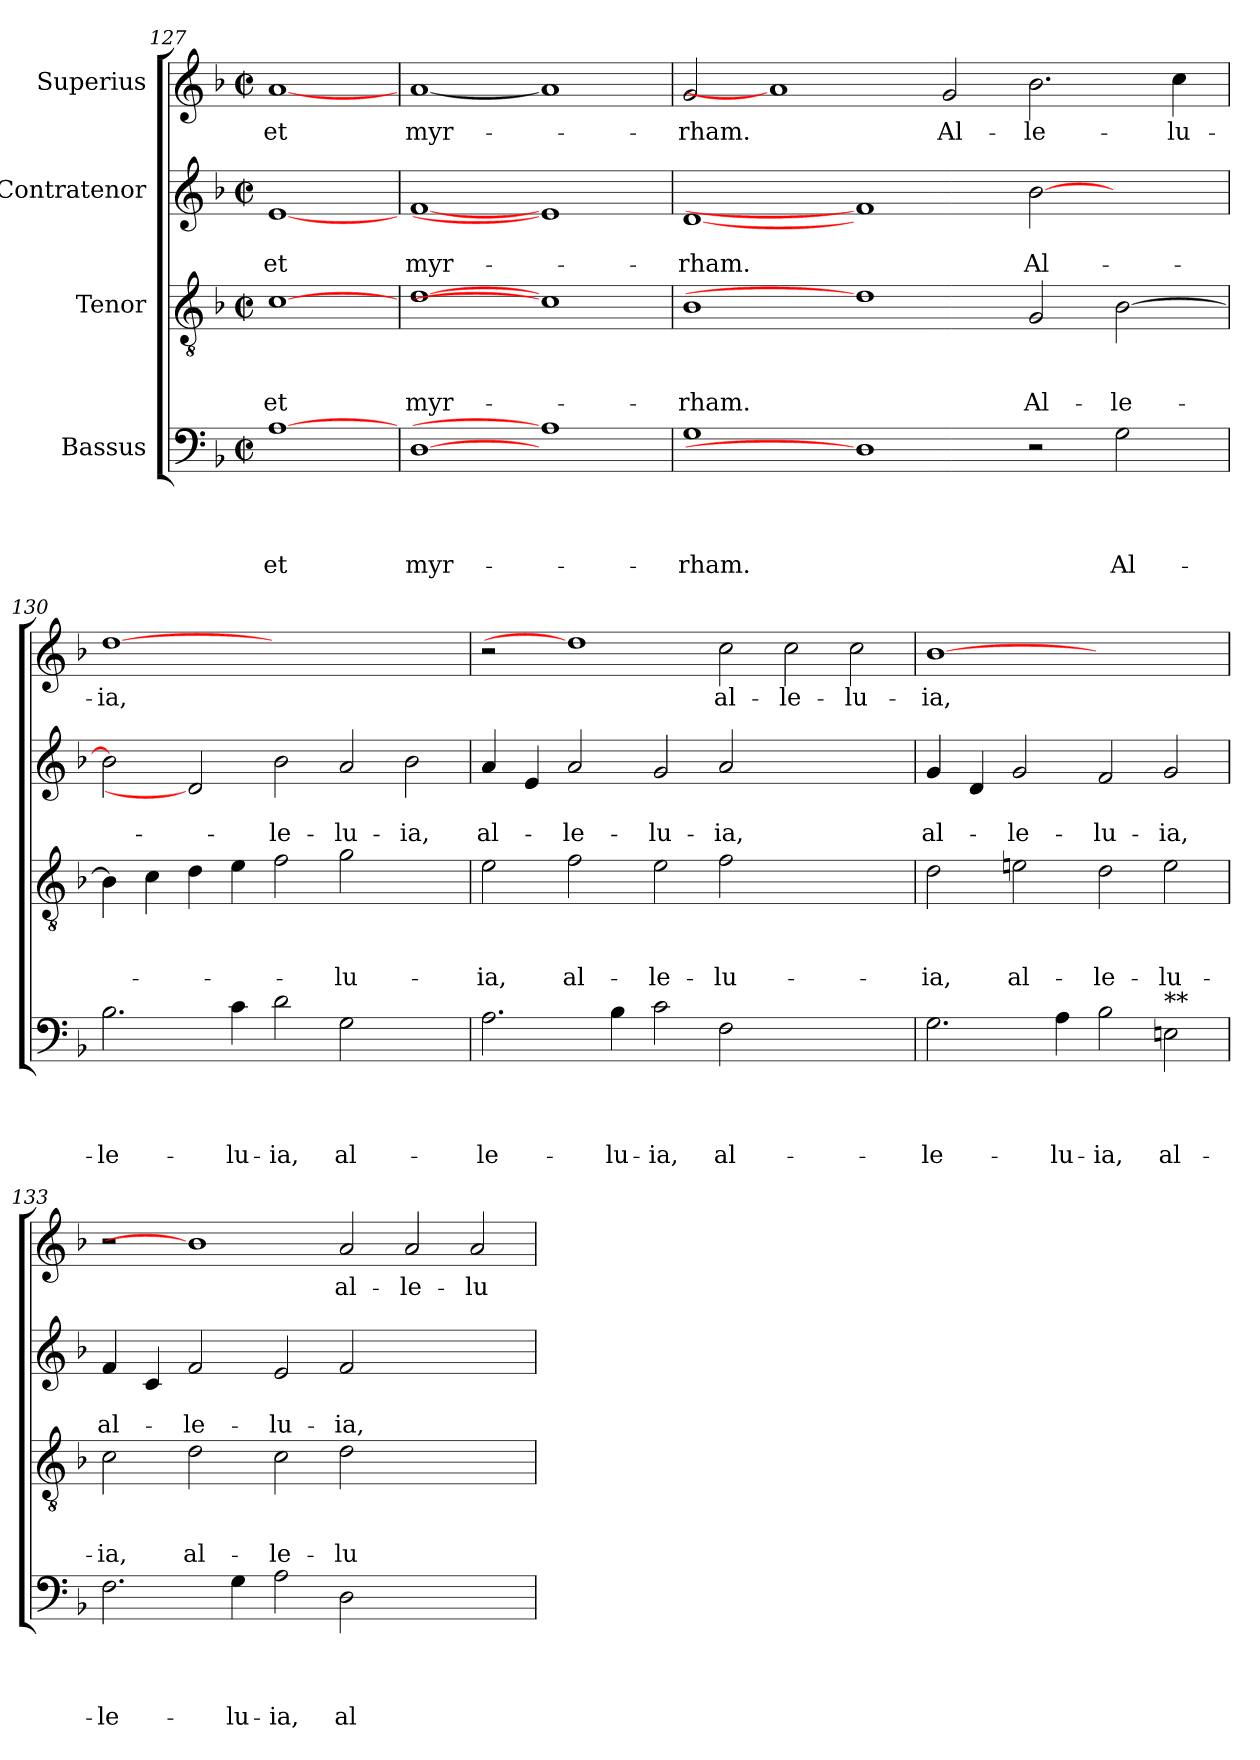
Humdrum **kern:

**kern	**text	**text	**text	**text	**kern	**text	**text	**text	**kern	**text	**text	**kern	**text
*part4	*part4	*part4	*part4	*part4	*part3	*part3	*part3	*part3	*part2	*part2	*part2	*part1	*part1
*staff4	*staff4	*staff4	*staff4	*staff4	*staff3	*staff3	*staff3	*staff3	*staff2	*staff2	*staff2	*staff1	*staff1
*I"Bassus	*	*	*	*	*I"Tenor	*	*	*	*I"Contratenor	*	*	*I"Superius	*
*clefF4	*	*	*	*	*clefGv2	*	*	*	*clefG2	*	*	*clefG2	*
*k[b-]	*	*	*	*	*k[b-]	*	*	*	*k[b-]	*	*	*k[b-]	*
*F:	*	*	*	*	*F:	*	*	*	*F:	*	*	*F:	*
*M2/2	*	*	*	*	*M2/2	*	*	*	*M2/2	*	*	*M2/2	*
*met(c|)	*	*	*	*	*met(c|)	*	*	*	*met(c|)	*	*	*met(c|)	*
=127	=127	=127	=127	=127	=127	=127	=127	=127	=127	=127	=127	=127	=127
!	!	!	!	!LO:LY:b	!	!	!	!LO:LY:b	!	!	!LO:LY:b	!	!LO:LY:b
[1A	.	.	.	et	[1c	.	.	et	[1e	.	et	[1a	et
=128	=128	=128	=128	=128	=128	=128	=128	=128	=128	=128	=128	=128	=128
!	!	!	!	!LO:LY:b	!	!	!	!LO:LY:b	!	!	!LO:LY:b	!	!LO:LY:b
[1D	.	.	.	myr-	[1d	.	.	myr-	[1f	.	myr-	[1a	myr-
1A]	.	.	.	.	1c]	.	.	.	1e]	.	.	1a]	.
!!LO:PB:g=z
=129	=129	=129	=129	=129	=129	=129	=129	=129	=129	=129	=129	=129	=129
!	!	!	!	!LO:LY:b	!	!	!	!LO:LY:b	!	!	!LO:LY:b	!	!LO:LY:b
1G	.	.	.	-rham.	1B-	.	.	-rham.	[1d	.	-rham.	2g/	-rham.
.	.	.	.	.	.	.	.	.	.	.	.	1a]	.
1D]	.	.	.	.	1d]	.	.	.	1f]	.	.	.	.
!	!	!	!	!	!	!	!	!	!	!	!	!	!LO:LY:b
.	.	.	.	.	.	.	.	.	.	.	.	2g/	Al-
!	!	!	!	!	!	!	!	!LO:LY:b	!	!	!LO:LY:b	!	!LO:LY:b
2r	.	.	.	.	2G/	.	.	Al-	[>2b-\	.	Al-	2.b-\	-le-
!	!	!	!	!LO:LY:b	!	!	!	!LO:LY:b	!	!	!	!	!
2G\	.	.	.	Al-	[>2B-\	.	.	-le-	2ryy	.	.	.	.
!	!	!	!	!	!	!	!	!	!	!	!	!	!LO:LY:b
.	.	.	.	.	.	.	.	.	.	.	.	4cc\	-lu-
=130	=130	=130	=130	=130	=130	=130	=130	=130	=130	=130	=130	=130	=130
!	!	!	!	!LO:LY:b	!	!	!	!	!	!	!	!	!LO:LY:b
2.B-\	.	.	.	-le-	4B-\]	.	.	.	2b-\]	.	.	[1dd	-ia,
.	.	.	.	.	4c\	.	.	.	.	.	.	.	.
.	.	.	.	.	4d\	.	.	.	2d]	.	.	.	.
!	!	!	!	!LO:LY:b	!	!	!	!	!	!	!	!	!
4c\	.	.	.	-lu-	4e\	.	.	.	.	.	.	.	.
!	!	!	!	!LO:LY:b	!	!	!	!	!	!	!LO:LY:b	!	!
2d\	.	.	.	-ia,	2f\	.	.	.	2b-\	.	-le-	1.ryy	.
!	!	!	!	!LO:LY:b	!	!	!	!LO:LY:b	!	!	!LO:LY:b	!	!
2G\	.	.	.	al-	2g\	.	.	-lu-	2a/	.	-lu-	.	.
!	!	!	!	!	!	!	!	!	!	!	!LO:LY:b	!	!
2ryy	.	.	.	.	2ryy	.	.	.	2b-\	.	-ia,	.	.
=131	=131	=131	=131	=131	=131	=131	=131	=131	=131	=131	=131	=131	=131
!	!	!	!	!LO:LY:b	!	!	!	!LO:LY:b	!	!	!LO:LY:b	!	!
2.A\	.	.	.	-le-	2e\	.	.	-ia,	4a/	.	al-	2r	.
.	.	.	.	.	.	.	.	.	4e/	.	.	.	.
!	!	!	!	!	!	!	!	!LO:LY:b	!	!	!LO:LY:b	!	!
.	.	.	.	.	2f\	.	.	al-	2a/	.	-le-	1dd]	.
!	!	!	!	!LO:LY:b	!	!	!	!	!	!	!	!	!
4B-\	.	.	.	-lu-	.	.	.	.	.	.	.	.	.
!	!	!	!	!LO:LY:b	!	!	!	!LO:LY:b	!	!	!LO:LY:b	!	!
2c\	.	.	.	-ia,	2e\	.	.	-le-	2g/	.	-lu-	.	.
!	!	!	!	!LO:LY:b	!	!	!	!LO:LY:b	!	!	!LO:LY:b	!	!LO:LY:b
2F\	.	.	.	al-	2f\	.	.	-lu-	2a/	.	-ia,	2cc\	al-
!	!	!	!	!	!	!	!	!	!	!	!	!	!LO:LY:b
1ryy	.	.	.	.	1ryy	.	.	.	1ryy	.	.	2cc\	-le-
!	!	!	!	!	!	!	!	!	!	!	!	!	!LO:LY:b
.	.	.	.	.	.	.	.	.	.	.	.	2cc\	-lu-
=132	=132	=132	=132	=132	=132	=132	=132	=132	=132	=132	=132	=132	=132
!	!	!	!	!LO:LY:b	!	!	!	!LO:LY:b	!	!	!LO:LY:b	!	!LO:LY:b
2.G\	.	.	.	-le-	2d\	.	.	-ia,	4g/	.	al-	[1b-	-ia,
.	.	.	.	.	.	.	.	.	4d/	.	.	.	.
!	!	!	!	!	!	!	!	!LO:LY:b	!	!	!LO:LY:b	!	!
.	.	.	.	.	2en\	.	.	al-	2g/	.	-le-	.	.
!	!	!	!	!LO:LY:b	!	!	!	!	!	!	!	!	!
4A\	.	.	.	-lu-	.	.	.	.	.	.	.	.	.
!	!	!	!	!LO:LY:b	!	!	!	!LO:LY:b	!	!	!LO:LY:b	!	!
2B-\	.	.	.	-ia,	2d\	.	.	-le-	2f/	.	-lu-	1ryy	.
!LO:TX:a:t=**	!	!	!	!	!	!	!	!	!	!	!	!	!
!	!	!	!	!LO:LY:b	!	!	!	!LO:LY:b	!	!	!LO:LY:b	!	!
2En\	.	.	.	al-	2e\	.	.	-lu-	2g/	.	-ia,	.	.
!!LO:LB:g=z
=133	=133	=133	=133	=133	=133	=133	=133	=133	=133	=133	=133	=133	=133
!	!	!	!	!LO:LY:b	!	!	!	!LO:LY:b	!	!	!LO:LY:b	!	!
2.F\	.	.	.	-le-	2c\	.	.	-ia,	4f/	.	al-	2r	.
.	.	.	.	.	.	.	.	.	4c/	.	.	.	.
!	!	!	!	!	!	!	!	!LO:LY:b	!	!	!LO:LY:b	!	!
.	.	.	.	.	2d\	.	.	al-	2f/	.	-le-	1b-]	.
!	!	!	!	!LO:LY:b	!	!	!	!	!	!	!	!	!
4G\	.	.	.	-lu-	.	.	.	.	.	.	.	.	.
!	!	!	!	!LO:LY:b	!	!	!	!LO:LY:b	!	!	!LO:LY:b	!	!
2A\	.	.	.	-ia,	2c\	.	.	-le-	2e/	.	-lu-	.	.
!	!	!	!	!LO:LY:b	!	!	!	!LO:LY:b	!	!	!LO:LY:b	!	!LO:LY:b
2D\	.	.	.	al-	2d\	.	.	-lu-	2f/	.	-ia,	2a/	al-
!	!	!	!	!	!	!	!	!	!	!	!	!	!LO:LY:b
1ryy	.	.	.	.	1ryy	.	.	.	1ryy	.	.	2a/	-le-
!	!	!	!	!	!	!	!	!	!	!	!	!	!LO:LY:b
.	.	.	.	.	.	.	.	.	.	.	.	2a/	-lu-
=	=	=	=	=	=	=	=	=	=	=	=	=	=
*-	*-	*-	*-	*-	*-	*-	*-	*-	*-	*-	*-	*-	*-
